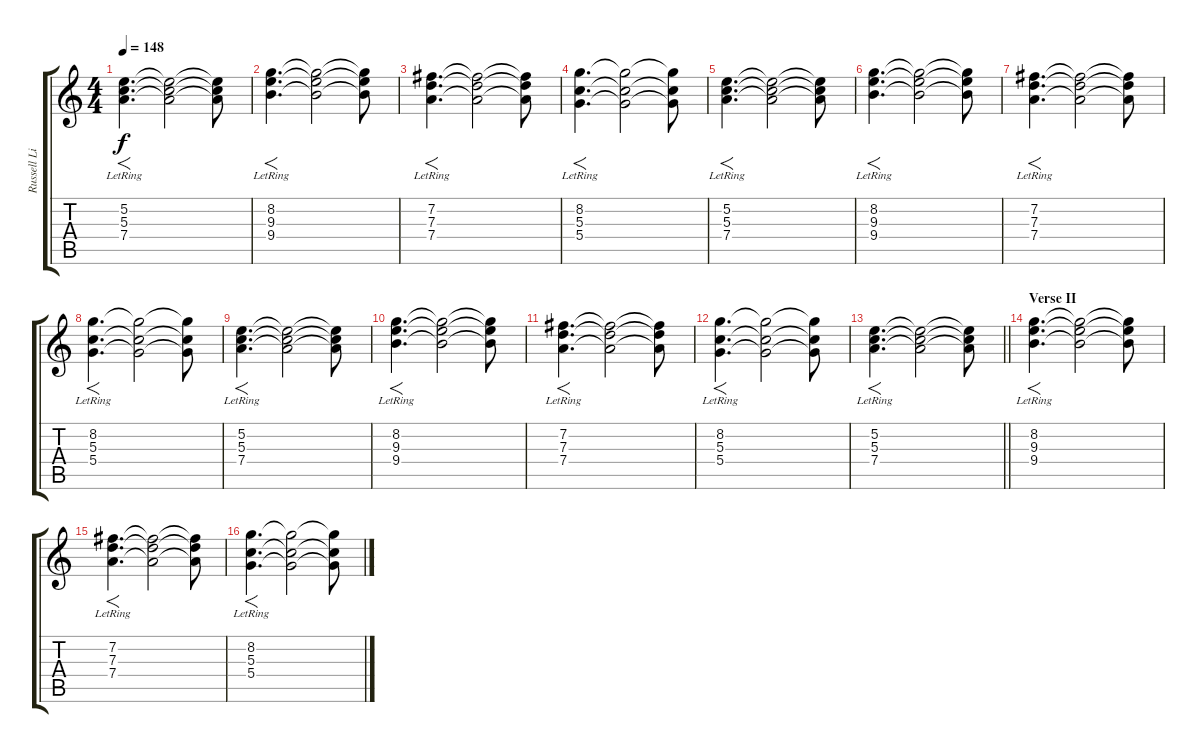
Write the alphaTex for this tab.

\track ("Russell Lissack" "Russell Li") {instrument electricguitarjazz}
\staff {score tabs}
\tuning (E4 B3 G3 D3 A2 E2) {hide}
\ts (4 4)
\tempo 148
\clef g2
\ks c
(5.2{lr} 5.3{lr} 7.4{lr}).4{f d dy f} (5.2{t} 5.3{t} 7.4{t}).2 (5.2{t} 5.3{t} 7.4{t}).8 |
(8.2{lr} 9.3{lr} 9.4).4{f d volume 11} (8.2{t} 9.3{t} 9.4{t}).2 (8.2{t} 9.3{t} 9.4{t}).8 |
(7.2{lr} 7.3{lr} 7.4{lr}).4{f d} (7.2{t} 7.3{t} 7.4{t}).2 (7.2{t} 7.3{t} 7.4{t}).8 |
(8.2{lr} 5.3{lr} 5.4{lr}).4{f d} (8.2{t} 5.3{t} 5.4{t}).2 (8.2{t} 5.3{t} 5.4{t}).8 |
(5.2{lr} 5.3{lr} 7.4{lr}).4{f d} (5.2{t} 5.3{t} 7.4{t}).2 (5.2{t} 5.3{t} 7.4{t}).8 |
(8.2{lr} 9.3{lr} 9.4).4{f d volume 11} (8.2{t} 9.3{t} 9.4{t}).2 (8.2{t} 9.3{t} 9.4{t}).8 |
(7.2{lr} 7.3{lr} 7.4{lr}).4{f d} (7.2{t} 7.3{t} 7.4{t}).2 (7.2{t} 7.3{t} 7.4{t}).8 |
(8.2{lr} 5.3{lr} 5.4{lr}).4{f d} (8.2{t} 5.3{t} 5.4{t}).2 (8.2{t} 5.3{t} 5.4{t}).8 |
(5.2{lr} 5.3{lr} 7.4{lr}).4{f d} (5.2{t} 5.3{t} 7.4{t}).2 (5.2{t} 5.3{t} 7.4{t}).8 |
(8.2{lr} 9.3{lr} 9.4).4{f d volume 11} (8.2{t} 9.3{t} 9.4{t}).2 (8.2{t} 9.3{t} 9.4{t}).8 |
(7.2{lr} 7.3{lr} 7.4{lr}).4{f d} (7.2{t} 7.3{t} 7.4{t}).2 (7.2{t} 7.3{t} 7.4{t}).8 |
(8.2{lr} 5.3{lr} 5.4{lr}).4{f d} (8.2{t} 5.3{t} 5.4{t}).2 (8.2{t} 5.3{t} 5.4{t}).8 |
\barLineRight lightlight
(5.2{lr} 5.3{lr} 7.4{lr}).4{f d} (5.2{t} 5.3{t} 7.4{t}).2 (5.2{t} 5.3{t} 7.4{t}).8 |
\section ("" "Verse II")
(8.2{lr} 9.3{lr} 9.4).4{f d} (8.2{t} 9.3{t} 9.4{t}).2 (8.2{t} 9.3{t} 9.4{t}).8 |
(7.2{lr} 7.3{lr} 7.4{lr}).4{f d} (7.2{t} 7.3{t} 7.4{t}).2 (7.2{t} 7.3{t} 7.4{t}).8 |
(8.2{lr} 5.3{lr} 5.4{lr}).4{f d} (8.2{t} 5.3{t} 5.4{t}).2 (8.2{t} 5.3{t} 5.4{t}).8
